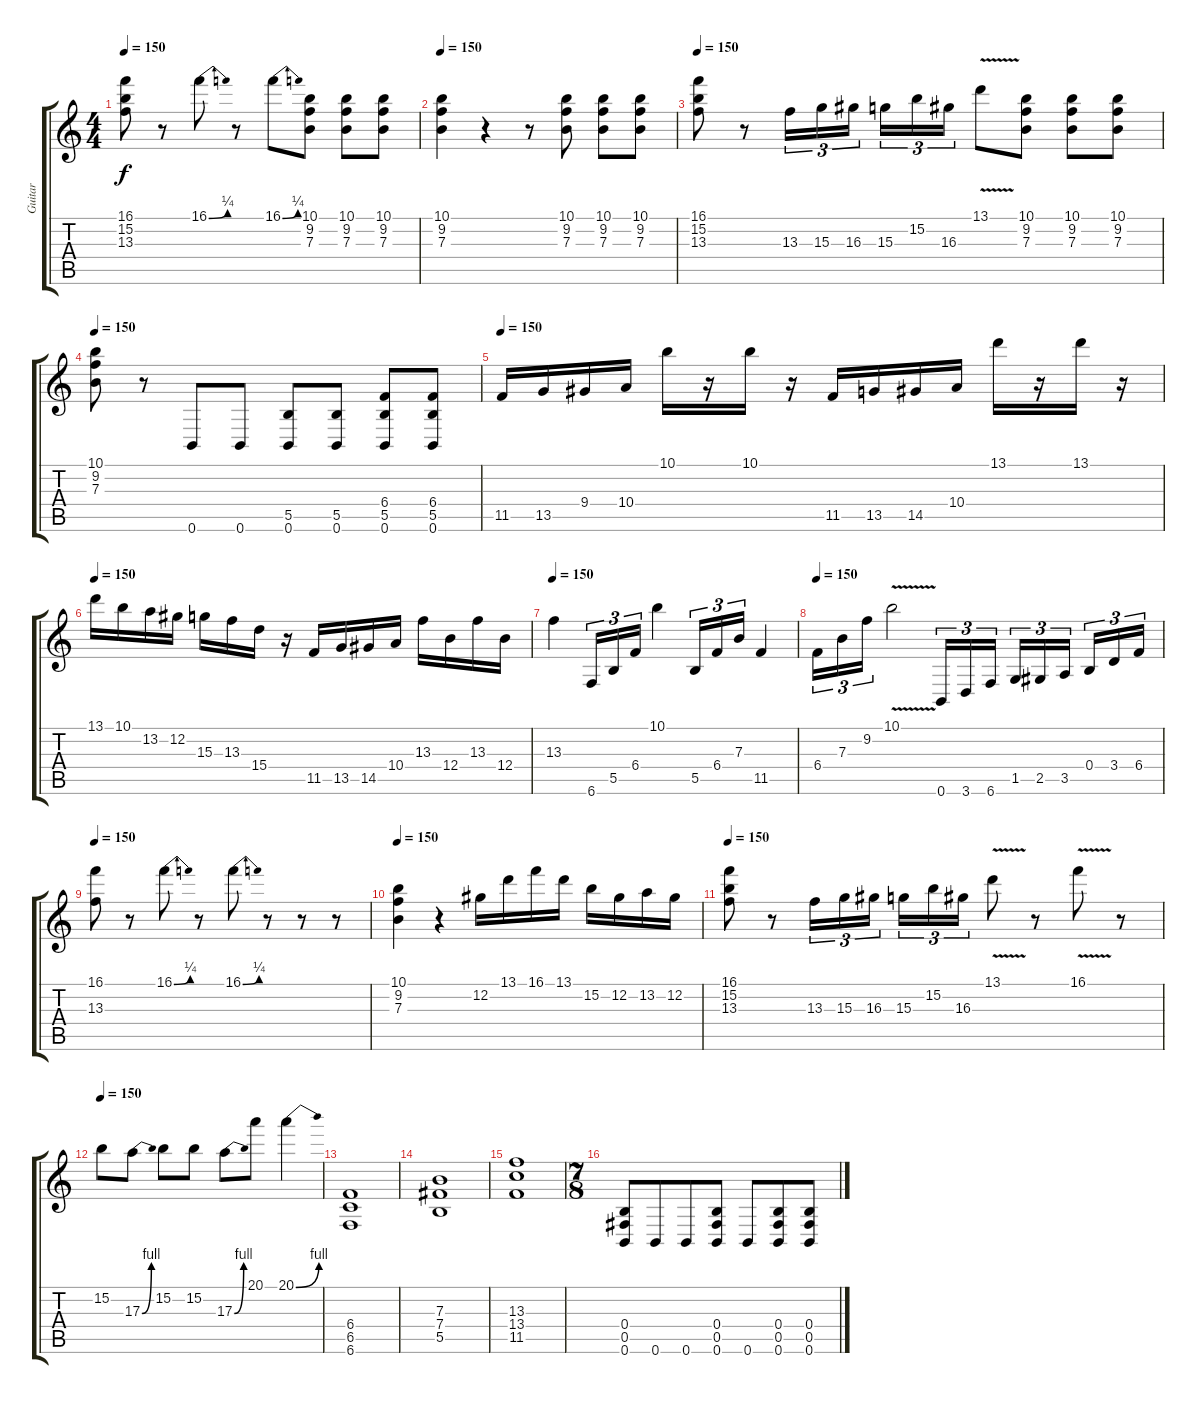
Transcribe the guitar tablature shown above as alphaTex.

\track ("Guitar" "Guitar") {instrument overdrivenguitar}
\staff {score tabs}
\tuning (Db4 Ab3 E3 B2 Gb2 B1) {hide}
\ts (4 4)
\tempo 150
\clef g2
\ks c
(16.1 15.2 13.3).8{dy f} r.8 16.1{be (bend 0 0 60 1)}.8 r.8 16.1{be (bend 0 0 60 1)}.8 (10.1 9.2 7.3).8 (10.1 9.2 7.3).8 (10.1 9.2 7.3).8 |
\tempo 150
(10.1 9.2 7.3).4 r.4 r.8 (10.1 9.2 7.3).8 (10.1 9.2 7.3).8 (10.1 9.2 7.3).8 |
\tempo 150
(16.1 15.2 13.3).8 r.8 13.3.16{tu (3 2)} 15.3.16{tu (3 2)} 16.3.16{tu (3 2)} 15.3.16{tu (3 2)} 15.2.16{tu (3 2)} 16.3.16{tu (3 2)} 13.1{v}.8 (10.1 9.2 7.3).8 (10.1 9.2 7.3).8 (10.1 9.2 7.3).8 |
\tempo 150
(10.1 9.2 7.3).8 r.8 0.6.8 0.6.8 (5.5 0.6).8 (5.5 0.6).8 (6.4 5.5 0.6).8 (6.4 5.5 0.6).8 |
\tempo 150
11.5.16{volume 13} 13.5.16 9.4.16 10.4.16 10.1.16 r.16 10.1.16 r.16 11.5.16 13.5.16 14.5.16 10.4.16 13.1.16 r.16 13.1.16 r.16 |
\tempo 150
13.1.16{volume 13} 10.1.16 13.2.16 12.2.16 15.3.16 13.3.16 15.4.16 r.16 11.5.16 13.5.16 14.5.16 10.4.16 13.3.16 12.4.16 13.3.16 12.4.16 |
\tempo 150
13.3.4 6.6.16{tu (3 2)} 5.5.16{tu (3 2)} 6.4.16{tu (3 2)} 10.1.4 5.5.16{tu (3 2)} 6.4.16{tu (3 2)} 7.3.16{tu (3 2)} 11.5.4 |
\tempo 150
6.4.16{tu (3 2)} 7.3.16{tu (3 2)} 9.2.16{tu (3 2)} 10.1{v}.2 0.6.16{tu (3 2)} 3.6.16{tu (3 2)} 6.6.16{tu (3 2)} 1.5.16{tu (3 2)} 2.5.16{tu (3 2)} 3.5.16{tu (3 2)} 0.4.16{tu (3 2)} 3.4.16{tu (3 2)} 6.4.16{tu (3 2)} |
\tempo 150
(16.1 13.3).8 r.8 16.1{be (bend 0 0 60 1)}.8 r.8 16.1{be (bend 0 0 60 1)}.8 r.8 r.8 r.8 |
\tempo 150
(10.1 9.2 7.3).4 r.4 12.2.16 13.1.16 16.1.16 13.1.16 15.2.16 12.2.16 13.2.16 12.2.16 |
\tempo 150
(16.1 15.2 13.3).8 r.8 13.3.16{tu (3 2)} 15.3.16{tu (3 2)} 16.3.16{tu (3 2)} 15.3.16{tu (3 2)} 15.2.16{tu (3 2)} 16.3.16{tu (3 2)} 13.1{v}.8 r.8 16.1{v}.8 r.8 |
\tempo 150
15.2.8 17.3{be (bend 0 0 60 4)}.8 15.2.8 15.2.8 17.3{be (bend 0 0 60 4)}.8 20.1.8 20.1{be (bend 0 0 60 4)}.4 |
(6.4 6.5 6.6).1{volume 15 instrument overdrivenguitar} |
(7.3 7.4 5.5).1 |
(13.3 13.4 11.5).1 |
\ts (7 8)
(0.4 0.5 0.6).8 0.6.8 0.6.8 (0.4 0.5 0.6).8 0.6.8 (0.4 0.5 0.6).8 (0.4 0.5 0.6).8
